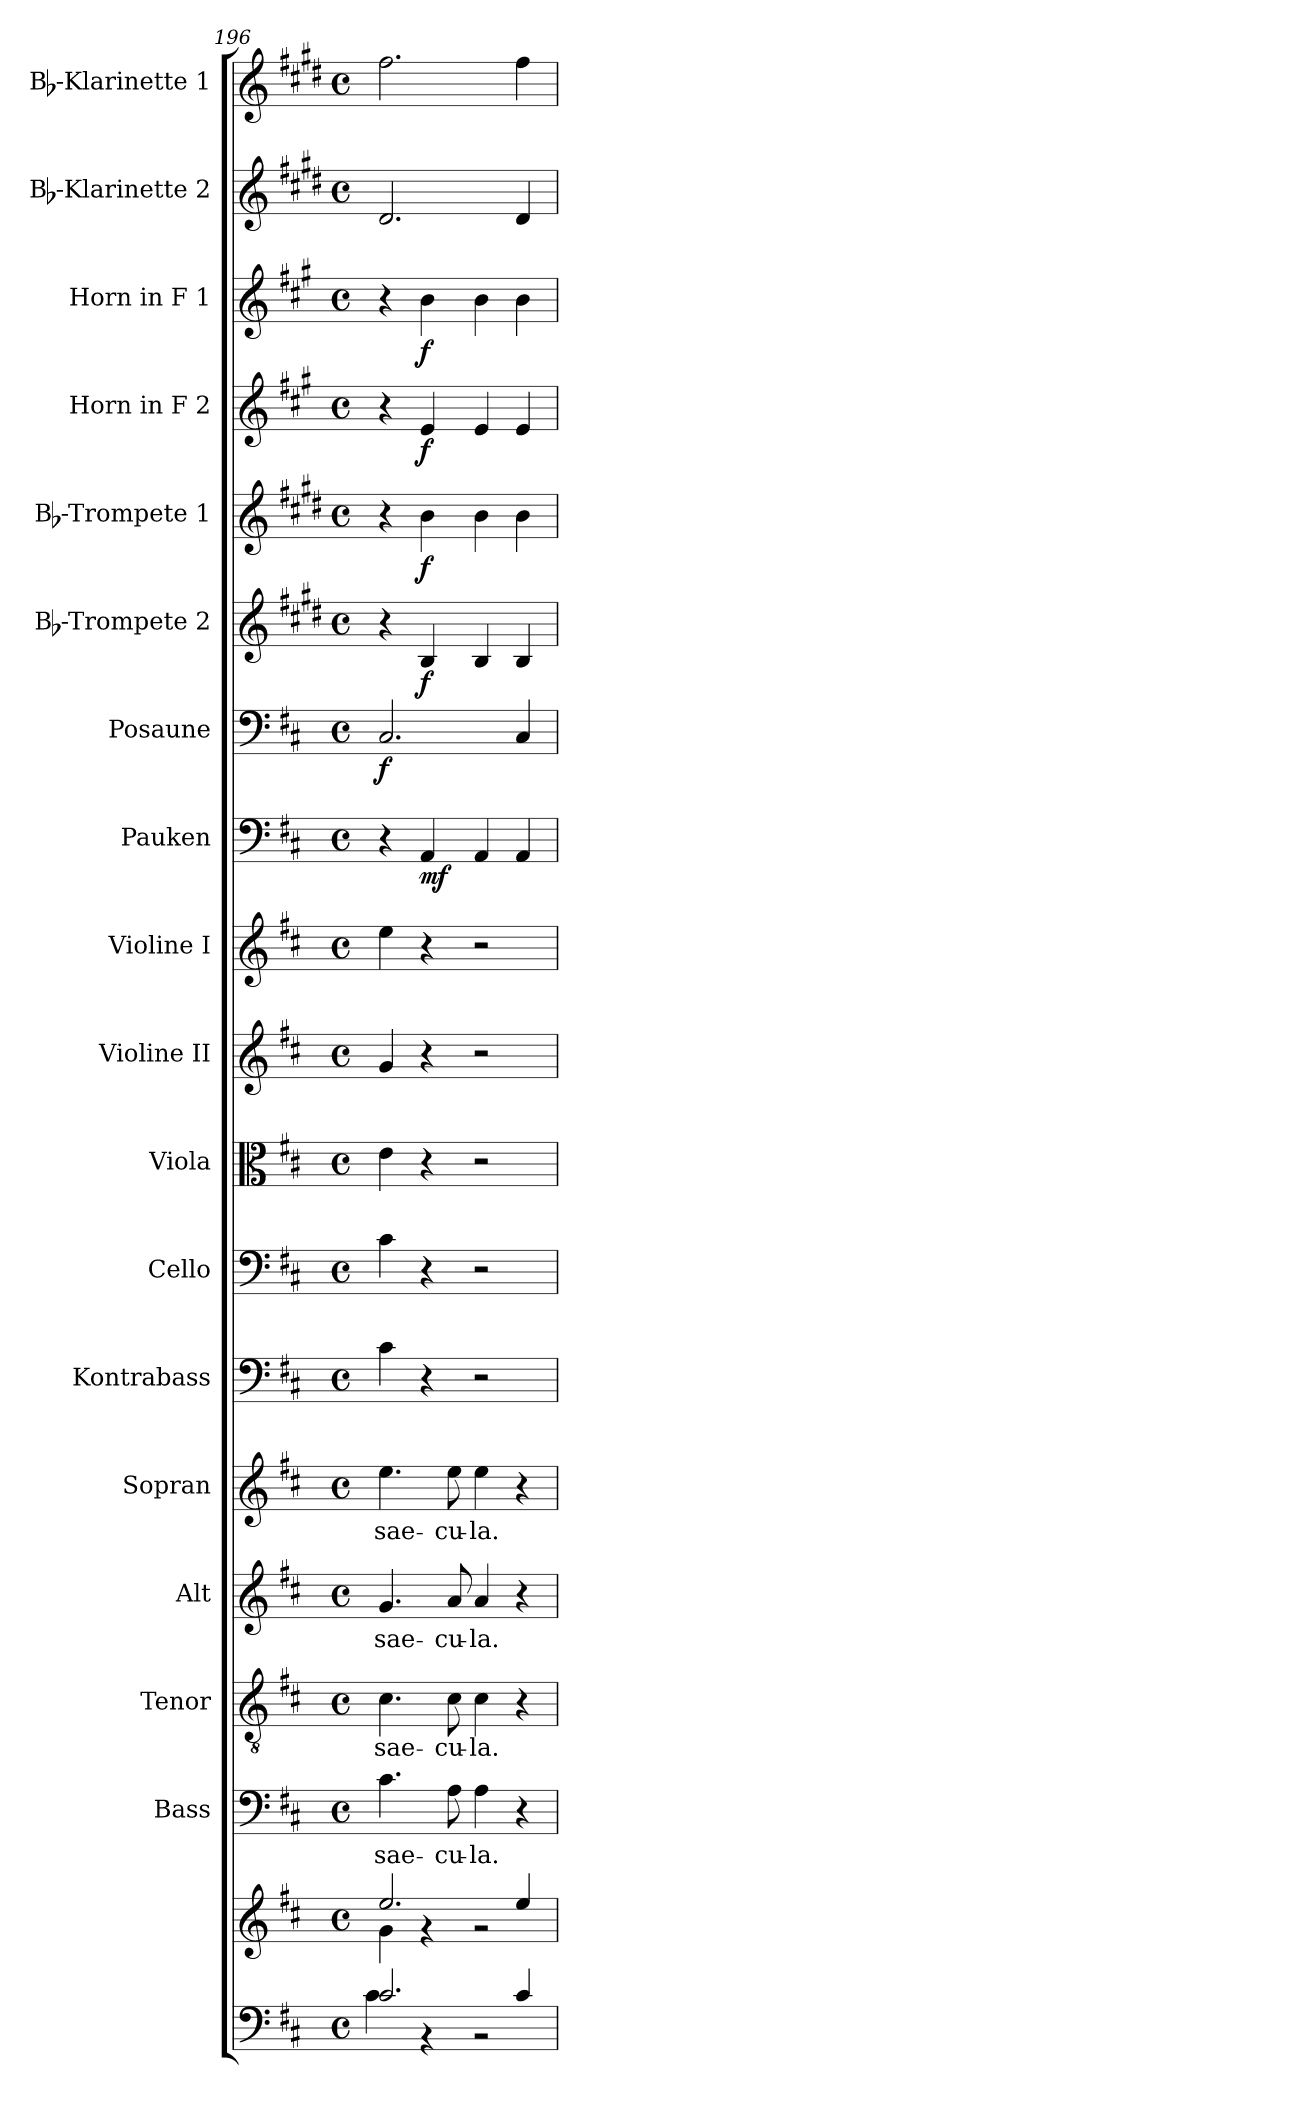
**kern	**kern	**kern	**text	**kern	**text	**kern	**text	**kern	**text	**kern	**kern	**kern	**kern	**kern	**kern	**dynam	**kern	**dynam	**kern	**dynam	**kern	**dynam	**kern	**dynam	**kern	**dynam	**kern	**kern
*part18	*part18	*part17	*part17	*part16	*part16	*part15	*part15	*part14	*part14	*part13	*part12	*part11	*part10	*part9	*part8	*part8	*part7	*part7	*part6	*part6	*part5	*part5	*part4	*part4	*part3	*part3	*part2	*part1
*staff19	*staff18	*staff17	*staff17	*staff16	*staff16	*staff15	*staff15	*staff14	*staff14	*staff13	*staff12	*staff11	*staff10	*staff9	*staff8	*staff8	*staff7	*staff7	*staff6	*staff6	*staff5	*staff5	*staff4	*staff4	*staff3	*staff3	*staff2	*staff1
*	*	*I"Bass	*	*I"Tenor	*	*I"Alt	*	*I"Sopran	*	*I"Kontrabass	*I"Cello	*I"Viola	*I"Violine II	*I"Violine I	*I"Pauken	*	*I"Posaune	*	*I"Bb-Trompete 2	*	*I"Bb-Trompete 1	*	*I"Horn in F 2	*	*I"Horn in F 1	*	*I"Bb-Klarinette 2	*I"Bb-Klarinette 1
*	*	*I'B.	*	*I'T.	*	*I'A.	*	*I'S.	*	*I'Kb.	*	*I'Vla.	*I'Vl. II	*I'Vl. I	*I'Pk.	*	*I'Pos.	*	*I'Bb Trp. 2	*	*I'Bb Trp. 1	*	*	*	*	*	*I'Bb Kl. 2	*I'Bb Kl. 1
*clefF4	*clefG2	*clefF4	*	*clefGv2	*	*clefG2	*	*clefG2	*	*clefF4	*clefF4	*clefC3	*clefG2	*clefG2	*clefF4	*	*clefF4	*	*clefG2	*	*clefG2	*	*clefG2	*	*clefG2	*	*clefG2	*clefG2
*	*	*	*	*	*	*	*	*	*	*ITrd7c12	*	*	*	*	*	*	*	*	*ITrd1c2	*	*ITrd1c2	*	*ITrd4c7	*	*ITrd4c7	*	*ITrd1c2	*ITrd1c2
*k[f#c#]	*k[f#c#]	*k[f#c#]	*	*k[f#c#]	*	*k[f#c#]	*	*k[f#c#]	*	*k[f#c#]	*k[f#c#]	*k[f#c#]	*k[f#c#]	*k[f#c#]	*k[f#c#]	*	*k[f#c#]	*	*k[f#c#]	*	*k[f#c#]	*	*k[f#c#]	*	*k[f#c#]	*	*k[f#c#]	*k[f#c#]
*D:	*D:	*D:	*	*D:	*	*D:	*	*D:	*	*D:	*D:	*D:	*D:	*D:	*D:	*	*D:	*	*D:	*	*D:	*	*D:	*	*D:	*	*D:	*D:
*M4/4	*M4/4	*M4/4	*	*M4/4	*	*M4/4	*	*M4/4	*	*M4/4	*M4/4	*M4/4	*M4/4	*M4/4	*M4/4	*	*M4/4	*	*M4/4	*	*M4/4	*	*M4/4	*	*M4/4	*	*M4/4	*M4/4
*met(c)	*met(c)	*met(c)	*	*met(c)	*	*met(c)	*	*met(c)	*	*met(c)	*met(c)	*met(c)	*met(c)	*met(c)	*met(c)	*	*met(c)	*	*met(c)	*	*met(c)	*	*met(c)	*	*met(c)	*	*met(c)	*met(c)
=196	=196	=196	=196	=196	=196	=196	=196	=196	=196	=196	=196	=196	=196	=196	=196	=196	=196	=196	=196	=196	=196	=196	=196	=196	=196	=196	=196	=196
*^	*^	*	*	*	*	*	*	*	*	*	*	*	*	*	*	*	*	*	*	*	*	*	*	*	*	*	*	*
!	!	!	!	!	!LO:LY:b	!	!LO:LY:b	!	!LO:LY:b	!	!LO:LY:b	!	!	!	!	!	!	!	!	!LO:DY:b	!	!	!	!	!	!	!	!	!	!
2.c#/	4c#\	2.ee/	4g\	4.c#\	sae-	4.c#\	sae-	4.g/	sae-	4.ee\	sae-	4C#\	4c#\	4e\	4g/	4ee\	4r	.	2.C#/	f	4r	.	4r	.	4r	.	4r	.	2.c#/	2.ee\
!	!	!	!	!	!	!	!	!	!	!	!	!	!	!	!	!	!	!LO:DY:b	!	!	!	!LO:DY:b	!	!LO:DY:b	!	!LO:DY:b	!	!LO:DY:b	!	!
.	4r	.	4rf	.	.	.	.	.	.	.	.	4r	4r	4r	4r	4r	4AA/	mf	.	.	4A/	f	4a\	f	4A/	f	4e\	f	.	.
!	!	!	!	!	!LO:LY:b	!	!LO:LY:b	!	!LO:LY:b	!	!LO:LY:b	!	!	!	!	!	!	!	!	!	!	!	!	!	!	!	!	!	!	!
.	.	.	.	8A\	-cu-	8c#\	-cu-	8a/	-cu-	8ee\	-cu-	.	.	.	.	.	.	.	.	.	.	.	.	.	.	.	.	.	.	.
!	!	!	!	!	!LO:LY:b	!	!LO:LY:b	!	!LO:LY:b	!	!LO:LY:b	!	!	!	!	!	!	!	!	!	!	!	!	!	!	!	!	!	!	!
.	2r	.	2rg	4A\	-la.	4c#\	-la.	4a/	-la.	4ee\	-la.	2r	2r	2r	2r	2r	4AA/	.	.	.	4A/	.	4a\	.	4A/	.	4e\	.	.	.
4c#/	.	4ee/	.	4r	.	4r	.	4r	.	4r	.	.	.	.	.	.	4AA/	.	4C#/	.	4A/	.	4a\	.	4A/	.	4e\	.	4c#/	4ee\
*v	*v	*	*	*	*	*	*	*	*	*	*	*	*	*	*	*	*	*	*	*	*	*	*	*	*	*	*	*	*	*
*	*v	*v	*	*	*	*	*	*	*	*	*	*	*	*	*	*	*	*	*	*	*	*	*	*	*	*	*	*	*
=	=	=	=	=	=	=	=	=	=	=	=	=	=	=	=	=	=	=	=	=	=	=	=	=	=	=	=	=
*-	*-	*-	*-	*-	*-	*-	*-	*-	*-	*-	*-	*-	*-	*-	*-	*-	*-	*-	*-	*-	*-	*-	*-	*-	*-	*-	*-	*-
